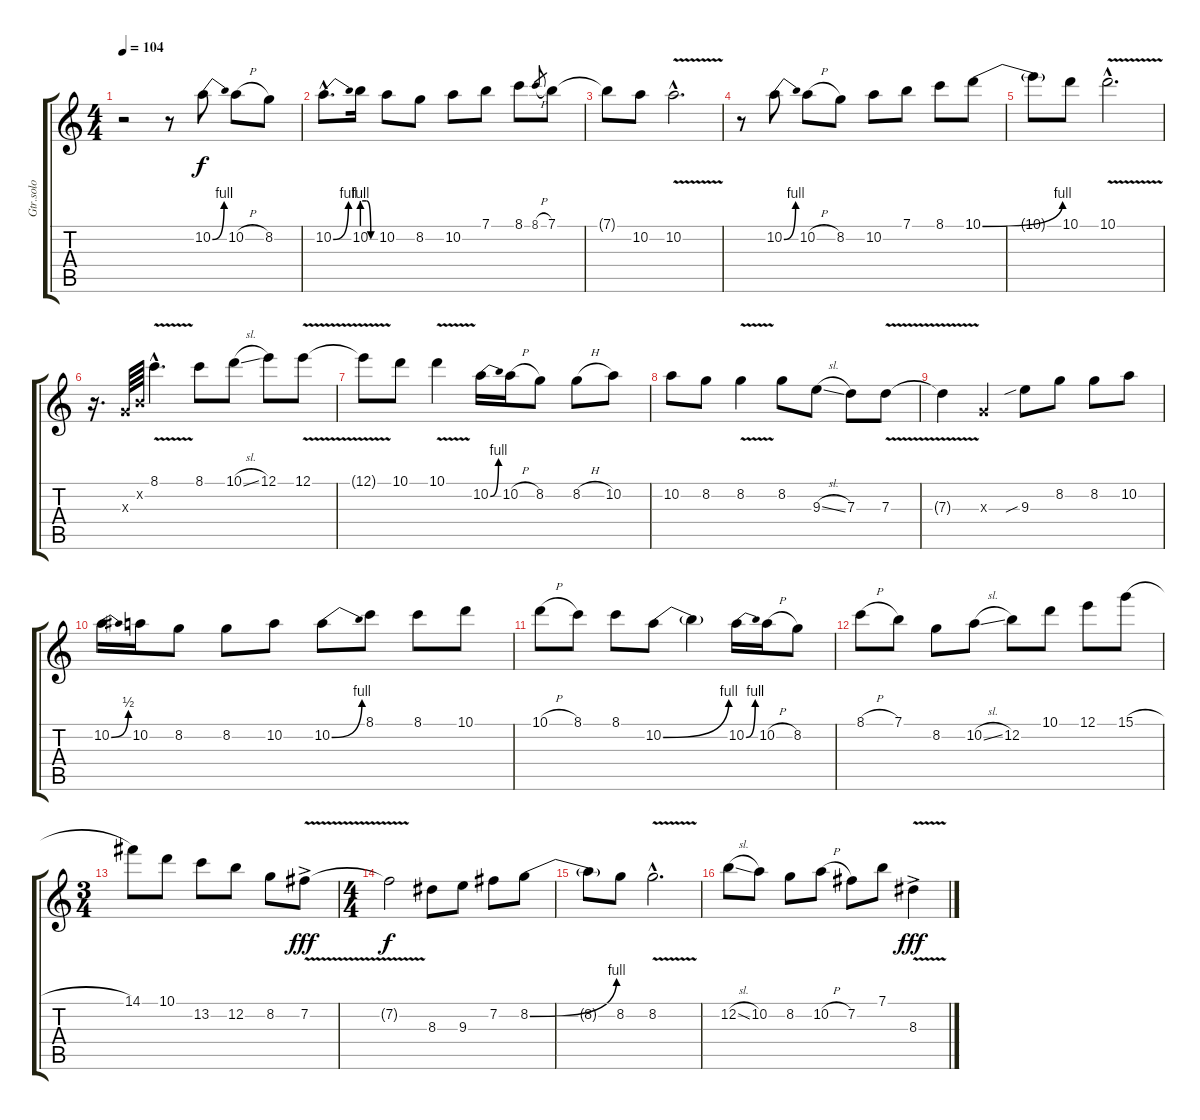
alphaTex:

\track ("Gtr.solo" "Gtr.solo") {instrument overdrivenguitar}
\staff {score tabs}
\tuning (E4 B3 G3 D3 A2 E2) {hide}
\ts (4 4)
\tempo 104
\clef g2
\ks c
r.2{dy f} r.8 10.2{be (bend 0 0 60 4)}.8 10.2{h}.8 8.2.8 |
10.2{be (bend 0 0 60 4) hac}.8{d} 10.2{be (custom 0 4 20 4 40 0 60 0)}.16 10.2.8 8.2.8 10.2.8 7.1.8 8.1.8 8.1{h}.8{gr} 7.1.8 |
7.1{t}.8 10.2.8 10.2{v hac}.2{d} |
r.8 10.2{be (bend 0 0 60 4)}.8 10.2{h}.8 8.2.8 10.2.8 7.1.8 8.1.8 10.1{be (bend 0 0 60 4)}.8 |
10.1{t}.8 10.1.8 10.1{v hac}.2{d} |
r.16{d} 0.3{x}.64 0.2{x}.64 8.1{v hac}.4{d} 8.1.8 10.1{sl}.8 12.1.8 12.1{v}.8 |
12.1{t}.8 10.1.8 10.1{v}.4 10.2{be (bend 0 0 60 4)}.16 10.2{h}.16 8.2.8 8.2{h}.8 10.2.8 |
10.2.8 8.2.8 8.2{v}.4 8.2.8 9.3{sl}.8 7.3.8 7.3{v}.8 |
7.3{t}.4 0.3{x}.4 9.3{sib}.8 8.2.8 8.2.8 10.2.8 |
10.2{be (bend 0 0 60 2)}.16 10.2.16 8.2.8 8.2.8 10.2.8 10.2{be (bend 0 0 60 4)}.8 8.1.8 8.1.8 10.1.8 |
10.1{h}.8 8.1.8 8.1.8 10.2{be (bend 0 0 60 4)}.8 10.2{t}.4 10.2{be (bend 0 0 60 4)}.16 10.2{h}.16 8.2.8 |
8.1{h}.8 7.1.8 8.2.8 10.2{sl}.8 12.2.8 10.1.8 12.1.8 15.1{h}.8 |
\ts (3 4)
14.1.8 10.1.8 13.2.8 12.2.8 8.2.8 7.2{v ac}.8{dy fff} |
\ts (4 4)
7.2{t}.2{dy f} 8.3.8 9.3.8 7.2.8 8.2{be (bend 0 0 60 4)}.8 |
8.2{t}.8 8.2.8 8.2{v hac}.2{d} |
12.2{sl}.8 10.2.8 8.2.8 10.2{h}.8 7.2.8 7.1.8 8.3{v ac}.4{dy fff}
